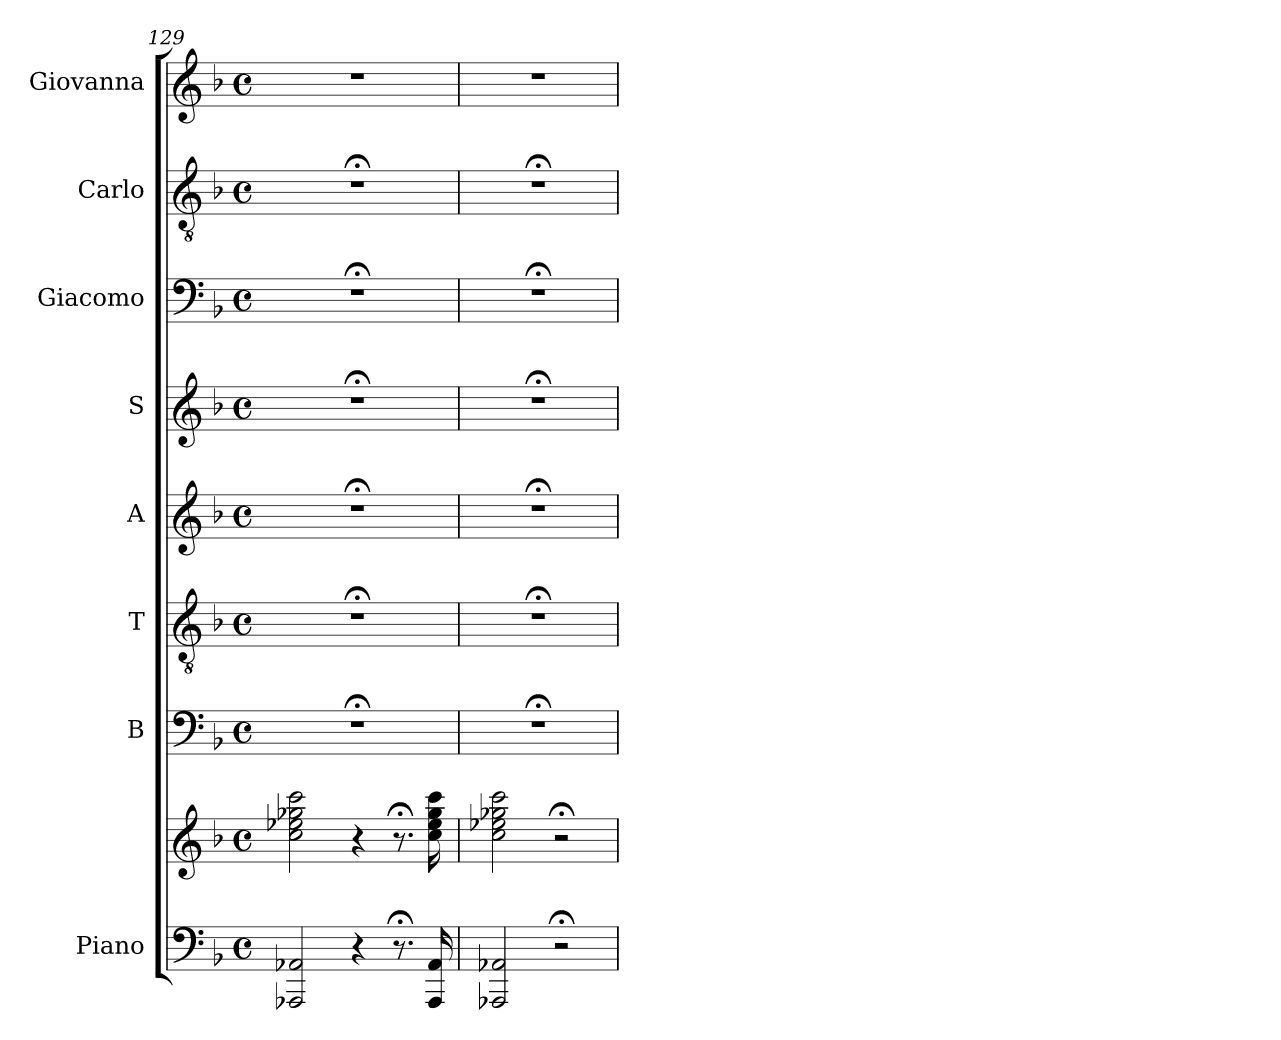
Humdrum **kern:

**kern	**kern	**kern	**kern	**kern	**kern	**kern	**kern	**kern
*part8	*part8	*part7	*part6	*part5	*part4	*part3	*part2	*part1
*staff9	*staff8	*staff7	*staff6	*staff5	*staff4	*staff3	*staff2	*staff1
*I"Piano	*	*I"B	*I"T	*I"A	*I"S	*I"Giacomo	*I"Carlo	*I"Giovanna
*I'Pno	*	*I'B	*I'T	*I'A	*I'S	*	*	*
*clefF4	*clefG2	*clefF4	*clefGv2	*clefG2	*clefG2	*clefF4	*clefGv2	*clefG2
*k[b-]	*k[b-]	*k[b-]	*k[b-]	*k[b-]	*k[b-]	*k[b-]	*k[b-]	*k[b-]
*M4/4	*M4/4	*M4/4	*M4/4	*M4/4	*M4/4	*M4/4	*M4/4	*M4/4
*met(c)	*met(c)	*met(c)	*met(c)	*met(c)	*met(c)	*met(c)	*met(c)	*met(c)
=129	=129	=129	=129	=129	=129	=129	=129	=129
2AAA-X/ 2AA-X/	2cc\ 2ee-X\ 2gg-X\ 2ccc\	1r;<	1r;<	1r;<	1r;<	1r;<	1r;<	1r
4r	4r	.	.	.	.	.	.	.
8.r;<	8.r;<	.	.	.	.	.	.	.
16AAA-/ 16AA-/	16cc\ 16ee-\ 16gg-\ 16ccc\	.	.	.	.	.	.	.
=130	=130	=130	=130	=130	=130	=130	=130	=130
2AAA-X/ 2AA-X/	2cc\ 2ee-X\ 2gg-X\ 2ccc\	1r;<	1r;<	1r;<	1r;<	1r;<	1r;<	1r
2r;<	2r;<	.	.	.	.	.	.	.
=	=	=	=	=	=	=	=	=
*-	*-	*-	*-	*-	*-	*-	*-	*-
